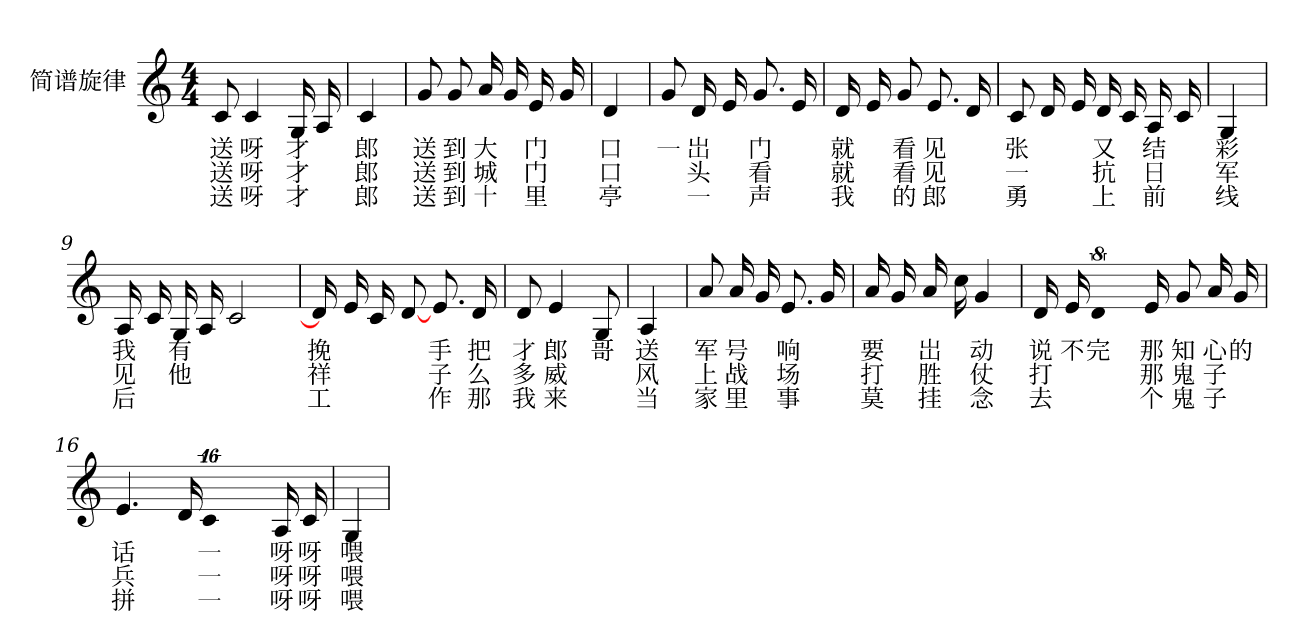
**kern	**text	**text	**text
*part1	*part1	*part1	*part1
*staff1	*staff1	*staff1	*staff1
*I"简谱旋律	*	*	*
*k[]	*	*	*
*M4/4	*	*	*
=1	=1	=1	=1
8c	送	送	送
4c	呀	呀	呀
16G	才	才	才
16A	.	.	.
=2	=2	=2	=2
4c	郎	郎	郎
=3	=3	=3	=3
8g	送	送	送
8g	到	到	到
16a	大	城	十
16g	.	.	.
16e	门	门	里
16g	.	.	.
=4	=4	=4	=4
4d	口	口	亭
=5	=5	=5	=5
8g	一	.	.
16d	岀	头	一
16e	.	.	.
8.g	门	看	声
16e	.	.	.
=6	=6	=6	=6
16d	就	就	我
16e	.	.	.
8g	看	看	的
8.e	见	见	郎
16d	.	.	.
=7	=7	=7	=7
8c	张	一	勇
16d	.	.	.
16e	.	.	.
16d	又	抗	上
16c	.	.	.
16A	结	日	前
16c	.	.	.
=8	=8	=8	=8
4G	彩	军	线
=9	=9	=9	=9
16A	我	见	后
16c	.	.	.
16G	有	他	.
16A	.	.	.
2c	.	.	.
=10	=10	=10	=10
16d]	挽	祥	工
16e	.	.	.
16c	.	.	.
[8d	.	.	.
8.e	手	子	作
16d	把	么	那
=11	=11	=11	=11
8d	才	多	我
4e	郎	威	来
8G	哥	.	.
=12	=12	=12	=12
4A	送	风	当
=13	=13	=13	=13
8a	军	上	家
16a	号	战	里
16g	.	.	.
8.e	响	场	事
16g	.	.	.
=14	=14	=14	=14
16a	要	打	莫
16g	.	.	.
16a	岀	胜	挂
16cc	.	.	.
4g	动	仗	念
=15	=15	=15	=15
16d	说	打	去
16e	不	.	.
!LO:N:vis=4	!	!	!
16%5d	完	.	.
16e	那	那	个
8g	知	鬼	鬼
16a	心	子	子
16g	的	.	.
=16	=16	=16	=16
!LO:N:vis=4.	!	!	!
4..e	话	兵	拼
16d	.	.	.
!LO:N:vis=2	!	!	!
16%9c	一	一	一
16A	呀	呀	呀
16c	呀	呀	呀
=17	=17	=17	=17
4G	喂	喂	喂
=	=	=	=
*-	*-	*-	*-
